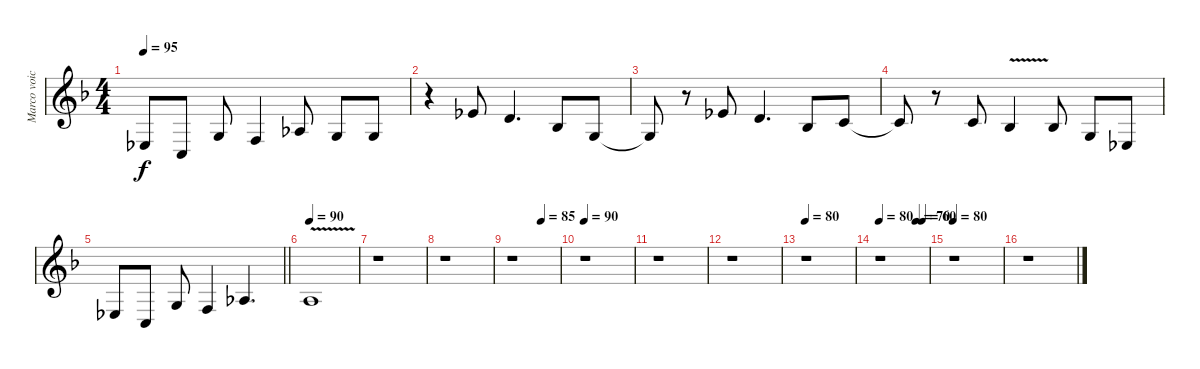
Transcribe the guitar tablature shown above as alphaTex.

\track ("Marco voice" "Marco voic") {instrument sopranosax}
\staff {score}
\tuning (E4 B3 G3 D3 A2 E2) {hide}
\ts (4 4)
\tempo 95
\clef g2
\ks f
1.4.8{dy f} 3.5.8 0.3.8 3.4.4 1.3.8 0.3.8 0.3.8 |
r.4 4.2.8 3.2.4{d} 3.3.8 0.3.8 |
0.3{t}.8 r.8 4.2.8 3.2.4{d} 3.3.8 5.3.8 |
5.3{t}.8 r.8 1.2.8 3.3{v}.4 3.3.8 0.3.8 1.4.8 |
\barLineRight lightlight
1.4.8 3.5.8 0.3.8 3.4.4 1.3.4{d} |
\tempo 90
2.3{v}.1{volume 3} |
r.1 |
r.1 |
\tempo (85 0.625)
r.1 |
\tempo 90
r.1 |
r.1 |
r.1 |
\tempo 80
r.1 |
\tempo 80
\tempo (60 0.875)
\tempo (70 0.75)
r.1 |
\tempo 80
r.1 |
r.1
